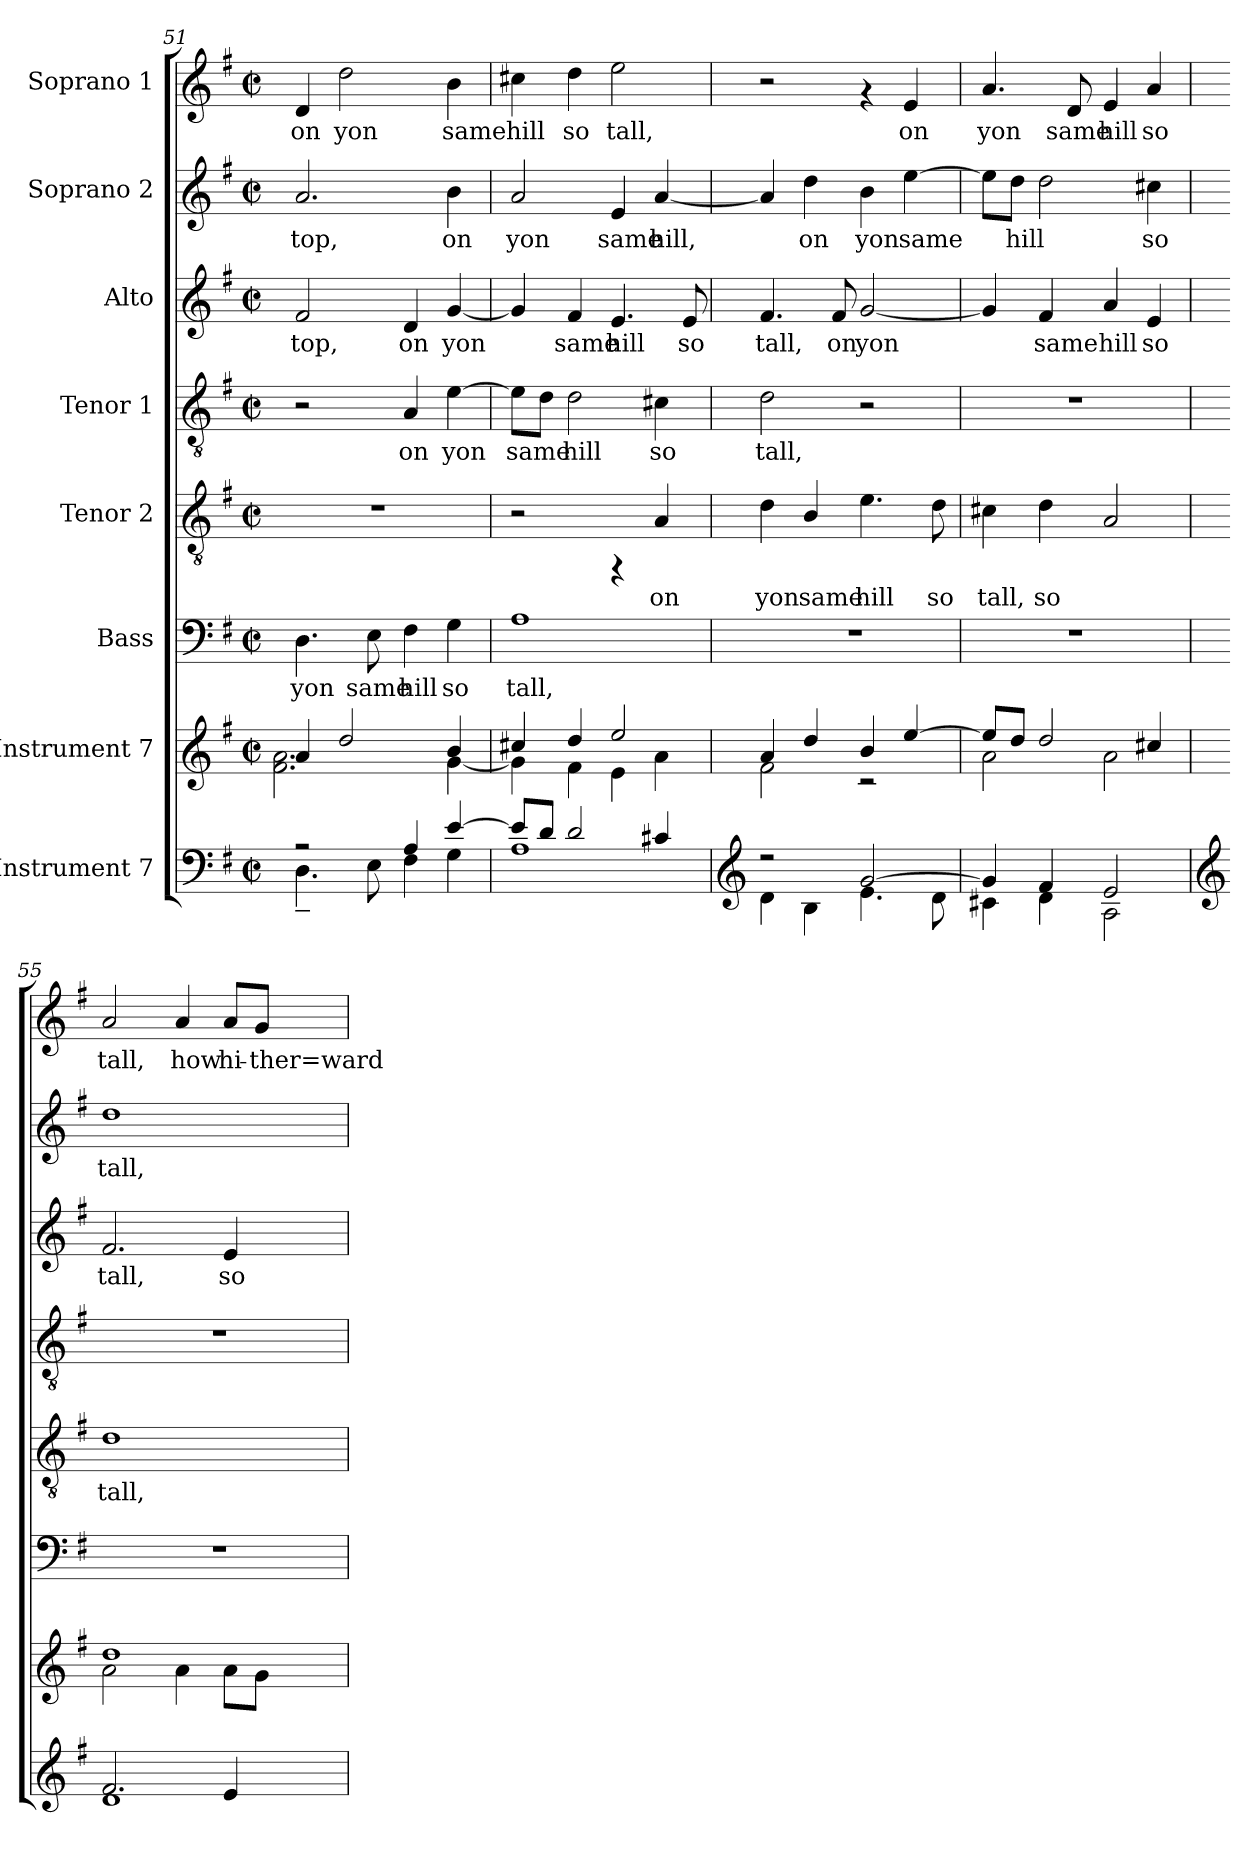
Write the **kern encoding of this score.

**kern	**kern	**kern	**text	**kern	**text	**kern	**text	**kern	**text	**kern	**text	**kern	**text
*part8	*part7	*part6	*part6	*part5	*part5	*part4	*part4	*part3	*part3	*part2	*part2	*part1	*part1
*staff8	*staff7	*staff6	*staff6	*staff5	*staff5	*staff4	*staff4	*staff3	*staff3	*staff2	*staff2	*staff1	*staff1
*I"Instrument 7	*I"Instrument 7	*I"Bass	*	*I"Tenor 2	*	*I"Tenor 1	*	*I"Alto	*	*I"Soprano 2	*	*I"Soprano 1	*
*clefF4	*clefG2	*clefF4	*	*clefGv2	*	*clefGv2	*	*clefG2	*	*clefG2	*	*clefG2	*
*k[f#]	*k[f#]	*k[f#]	*	*k[f#]	*	*k[f#]	*	*k[f#]	*	*k[f#]	*	*k[f#]	*
*G:	*G:	*G:	*	*G:	*	*G:	*	*G:	*	*G:	*	*G:	*
*M2/2	*M2/2	*M2/2	*	*M2/2	*	*M2/2	*	*M2/2	*	*M2/2	*	*M2/2	*
*met(c|)	*met(c|)	*met(c|)	*	*met(c|)	*	*met(c|)	*	*met(c|)	*	*met(c|)	*	*met(c|)	*
=51	=51	=51	=51	=51	=51	=51	=51	=51	=51	=51	=51	=51	=51
*^	*^	*	*	*	*	*	*	*	*	*	*	*	*
!	!	!	!	!	!LO:LY:b:cj	!	!	!	!	!	!LO:LY:b:cj	!	!LO:LY:b:cj	!	!LO:LY:b:cj
2r	4.D~>\	4a/	2.f#\ 2.a\	4.D\	yon	1r	.	2r	.	2f#/	top,	2.a/	top,	4d/	on
!	!	!	!	!	!	!	!	!	!	!	!	!	!	!	!LO:LY:b:cj
.	.	2dd/	.	.	.	.	.	.	.	.	.	.	.	2dd\	yon
!	!	!	!	!	!LO:LY:b:cj	!	!	!	!	!	!	!	!	!	!
.	8E\	.	.	8E\	same	.	.	.	.	.	.	.	.	.	.
!	!	!	!	!	!LO:LY:b:cj	!	!	!	!LO:LY:b:cj	!	!LO:LY:b:cj	!	!	!	!
4A/	4F#\	.	.	4F#\	hill	.	.	4A/	on	4d/	on	.	.	.	.
!	!	!	!	!	!LO:LY:b:cj	!	!	!	!LO:LY:b:cj	!	!LO:LY:b:cj	!	!LO:LY:b:cj	!	!LO:LY:b:cj
[>4e/	4G\	4b/	[<4g\	4G\	so	.	.	[>4e\	yon	[<4g/	yon	4b\	on	4b\	same
=52	=52	=52	=52	=52	=52	=52	=52	=52	=52	=52	=52	=52	=52	=52	=52
!	!	!	!	!	!LO:LY:b:cj	!	!	!	!LO:LY:b:cj	!	!LO:LY:b:cj	!	!LO:LY:b:cj	!	!LO:LY:b:cj
8e/L]	1A	4cc#X/	4g\]	1A	tall,	2r	.	8e\L]	same	4g/]	.	2a/	yon	4cc#X\	hill
!	!	!	!	!	!	!	!	!	!LO:LY:b:cj	!	!	!	!	!	!
8d/J	.	.	.	.	.	.	.	8d\J	.	.	.	.	.	.	.
!	!	!	!	!	!	!	!	!	!LO:LY:b:cj	!	!LO:LY:b:cj	!	!	!	!LO:LY:b:cj
2d/	.	4dd/	4f#\	.	.	.	.	2d\	hill	4f#/	same	.	.	4dd\	so
!	!	!	!	!	!	!	!	!	!	!	!LO:LY:b:cj	!	!LO:LY:b:cj	!	!LO:LY:b:cj
.	.	2ee/	4e\	.	.	4rFF	.	.	.	4.e/	hill	4e/	same	2ee\	tall,
!	!	!	!	!	!	!	!LO:LY:b:cj	!	!LO:LY:b:cj	!	!	!	!LO:LY:b:cj	!	!
4c#X/	.	.	4a\	.	.	4A/	on	4c#X\	so	.	.	[<4a/	hill,	.	.
!	!	!	!	!	!	!	!	!	!	!	!LO:LY:b:cj	!	!	!	!
.	.	.	.	.	.	.	.	.	.	8e/	so	.	.	.	.
=53	=53	=53	=53	=53	=53	=53	=53	=53	=53	=53	=53	=53	=53	=53	=53
*clefG2	*	*	*	*	*	*	*	*	*	*	*	*	*	*	*
!	!	!	!	!	!	!	!LO:LY:b:cj	!	!LO:LY:b:cj	!	!LO:LY:b:cj	!	!LO:LY:b:cj	!	!
2r	4d\	4a/	2f#\	1r	.	4d\	yon	2d\	tall,	4.f#/	tall,	4a/]	.	2r	.
!	!	!	!	!	!	!	!LO:LY:b:cj	!	!	!	!	!	!LO:LY:b:cj	!	!
.	4B\	4dd/	.	.	.	4B/	same	.	.	.	.	4dd\	on	.	.
!	!	!	!	!	!	!	!	!	!	!	!LO:LY:b:cj	!	!	!	!
.	.	.	.	.	.	.	.	.	.	8f#/	on	.	.	.	.
!	!	!	!	!	!	!	!LO:LY:b:cj	!	!	!	!LO:LY:b:cj	!	!LO:LY:b:cj	!	!
[>2g/	4.e\	4b/	2r	.	.	4.e\	hill	2r	.	[<2g/	yon	4b\	yon	4rf	.
!	!	!	!	!	!	!	!	!	!	!	!	!	!LO:LY:b:cj	!	!LO:LY:b:cj
.	.	[>4ee/	.	.	.	.	.	.	.	.	.	[>4ee\	same	4e/	on
!	!	!	!	!	!	!	!LO:LY:b:cj	!	!	!	!	!	!	!	!
.	8d\	.	.	.	.	8d\	so	.	.	.	.	.	.	.	.
=54	=54	=54	=54	=54	=54	=54	=54	=54	=54	=54	=54	=54	=54	=54	=54
!	!	!	!	!	!	!	!LO:LY:b:cj	!	!	!	!LO:LY:b:cj	!	!LO:LY:b:cj	!	!LO:LY:b:cj
4g/]	4c#X\	8ee/L]	2a\	1r	.	4c#X\	tall,	1r	.	4g/]	.	8ee\L]	.	4.a/	yon
!	!	!	!	!	!	!	!	!	!	!	!	!	!LO:LY:b:cj	!	!
.	.	8dd/J	.	.	.	.	.	.	.	.	.	8dd\J	hill	.	.
!	!	!	!	!	!	!	!LO:LY:b:cj	!	!	!	!LO:LY:b:cj	!	!LO:LY:b:cj	!	!
4f#/	4d\	2dd/	.	.	.	4d\	so	.	.	4f#/	same	2dd\	.	.	.
!	!	!	!	!	!	!	!	!	!	!	!	!	!	!	!LO:LY:b:cj
.	.	.	.	.	.	.	.	.	.	.	.	.	.	8d/	same
!	!	!	!	!	!	!	!LO:LY:b:cj	!	!	!	!LO:LY:b:cj	!	!	!	!LO:LY:b:cj
2e/	2A\	.	2a\	.	.	2A/	.	.	.	4a/	hill	.	.	4e/	hill
!	!	!	!	!	!	!	!	!	!	!	!LO:LY:b:cj	!	!LO:LY:b:cj	!	!LO:LY:b:cj
.	.	4cc#X/	.	.	.	.	.	.	.	4e/	so	4cc#X\	so	4a/	so
!!LO:PB:g=z
=55	=55	=55	=55	=55	=55	=55	=55	=55	=55	=55	=55	=55	=55	=55	=55
*clefG2	*	*	*	*	*	*	*	*	*	*	*	*	*	*	*
!	!	!	!	!	!	!	!LO:LY:b:cj	!	!	!	!LO:LY:b:cj	!	!LO:LY:b:cj	!	!LO:LY:b:cj
2.f#/	1d	1dd	2a\	1r	.	1d	tall,	1r	.	2.f#/	tall,	1dd	tall,	2a/	tall,
!	!	!	!	!	!	!	!	!	!	!	!	!	!	!	!LO:LY:b:cj
.	.	.	4a\	.	.	.	.	.	.	.	.	.	.	4a/	how
!	!	!	!	!	!	!	!	!	!	!	!LO:LY:b:cj	!	!	!	!LO:LY:b:cj
4e/	.	.	8a\L	.	.	.	.	.	.	4e/	so	.	.	8a/L	hi-
!	!	!	!	!	!	!	!	!	!	!	!	!	!	!	!LO:LY:b:cj
.	.	.	8g\J	.	.	.	.	.	.	.	.	.	.	8g/J	-ther=ward
*v	*v	*	*	*	*	*	*	*	*	*	*	*	*	*	*
*	*v	*v	*	*	*	*	*	*	*	*	*	*	*	*
=	=	=	=	=	=	=	=	=	=	=	=	=	=
*-	*-	*-	*-	*-	*-	*-	*-	*-	*-	*-	*-	*-	*-
